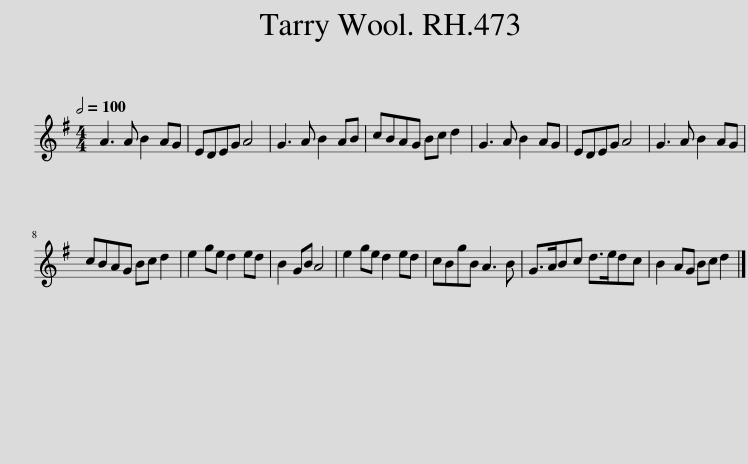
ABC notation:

X:1
L:1/8
Q:1/2=100
M:4/4
I:linebreak $
K:G
V:1 treble
V:1
 A3 A B2 AG | EDEG A4 | G3 A B2 AB | cBAG Bc d2 | G3 A B2 AG | %5
 EDEG A4 | G3 A B2 AG |$ cBAG Bc d2 | e2 ge d2 ed | B2 GB A4 | %10
 e2 ge d2 ed | cBgB A3 B | G>ABc d>edc | B2 AG Bc d2 |] %14
